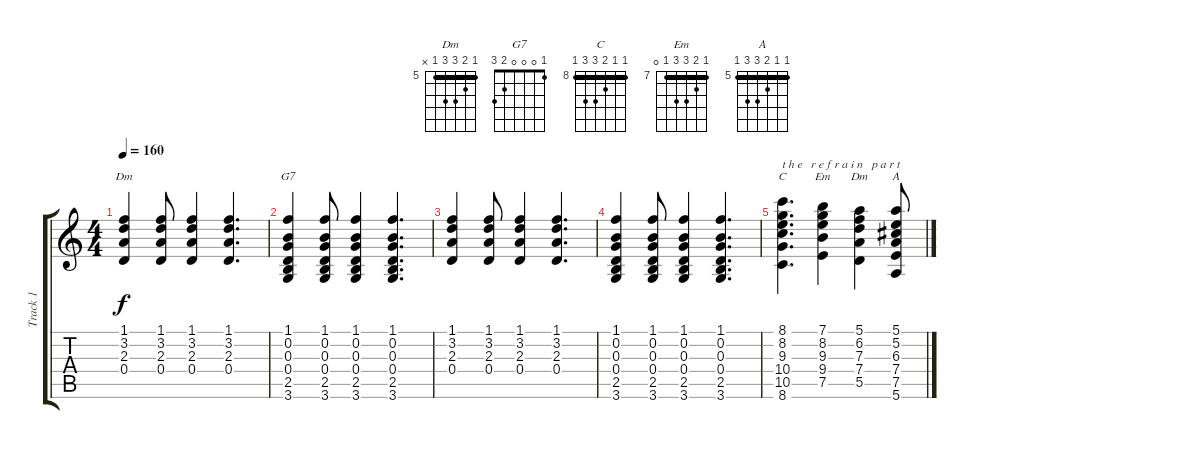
\track ("Track 1" "Track 1") {instrument acousticguitarnylon}
\staff {score tabs}
\tuning (E4 B3 G3 D3 A2 E2) {hide}
\chord ("Dm" 1 3 2 0 x x)
\chord ("G7" 1 0 0 0 2 3)
\chord ("C" 8 8 9 10 10 8) {firstfret 8 barre 8}
\chord ("Em" 7 8 9 9 7 0) {firstfret 7 barre 7}
\chord ("Dm" 5 6 7 7 5 x) {firstfret 5 barre 5}
\chord ("A" 5 5 6 7 7 5) {firstfret 5 barre 5}
\ts (4 4)
\tempo 160
\clef g2
\ks c
(1.1 3.2 2.3 0.4).4{ch "Dm" dy f} (1.1 3.2 2.3 0.4).8 (1.1 3.2 2.3 0.4).4 (1.1 3.2 2.3 0.4).4{d} |
(1.1 0.2 0.3 0.4 2.5 3.6).4{ch "G7"} (1.1 0.2 0.3 0.4 2.5 3.6).8 (1.1 0.2 0.3 0.4 2.5 3.6).4 (1.1 0.2 0.3 0.4 2.5 3.6).4{d} |
(1.1 3.2 2.3 0.4).4 (1.1 3.2 2.3 0.4).8 (1.1 3.2 2.3 0.4).4 (1.1 3.2 2.3 0.4).4{d} |
(1.1 0.2 0.3 0.4 2.5 3.6).4 (1.1 0.2 0.3 0.4 2.5 3.6).8 (1.1 0.2 0.3 0.4 2.5 3.6).4 (1.1 0.2 0.3 0.4 2.5 3.6).4{d} |
(8.1 8.2 9.3 10.4 10.5 8.6).4{d ch "C" txt "t h e   r e f r a i n   p a r t"} (7.1 8.2 9.3 9.4 7.5).4{ch "Em"} (5.1 6.2 7.3 7.4 5.5).4{ch "Dm"} (5.1 5.2 6.3 7.4 7.5 5.6).8{ch "A"}
